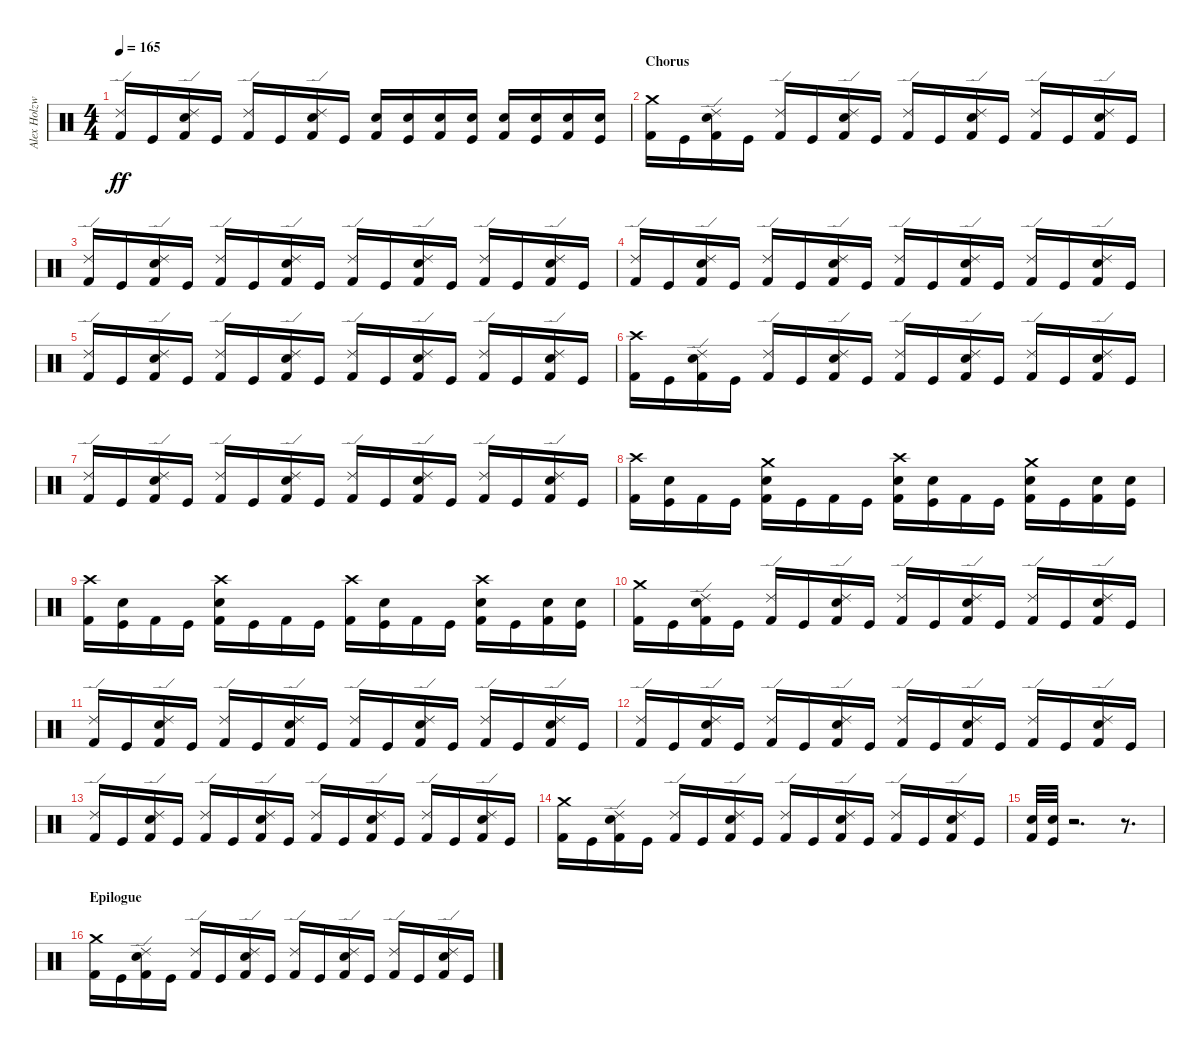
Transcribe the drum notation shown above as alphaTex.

\track ("Alex Holzwarth" "Alex Holzw") {instrument percussion}
\staff {score}
\articulation defaults
\ts (4 4)
\tempo 165
\clef neutral
\ks c
("Ride (edge) 2" "Kick (hit) 2").16{dy ff} "Kick (hit)".16 ("Ride (edge) 2" "Electric Snare (hit)" "Kick (hit) 2").16 "Kick (hit)".16 ("Ride (edge) 2" "Kick (hit) 2").16 "Kick (hit)".16 ("Ride (edge) 2" "Electric Snare (hit)" "Kick (hit) 2").16 "Kick (hit)".16 ("Electric Snare (hit)" "Kick (hit) 2").16 ("Electric Snare (hit)" "Kick (hit)").16 ("Electric Snare (hit)" "Kick (hit) 2").16 ("Electric Snare (hit)" "Kick (hit)").16 ("Electric Snare (hit)" "Kick (hit) 2").16 ("Electric Snare (hit)" "Kick (hit)").16 ("Electric Snare (hit)" "Kick (hit) 2").16 ("Electric Snare (hit)" "Kick (hit)").16 |
\section ("" "Chorus")
("Crash medium (hit)" "Kick (hit) 2").16 "Kick (hit)".16 ("Ride (edge) 2" "Electric Snare (hit)" "Kick (hit) 2").16 "Kick (hit)".16 ("Ride (edge) 2" "Kick (hit) 2").16 "Kick (hit)".16 ("Ride (edge) 2" "Electric Snare (hit)" "Kick (hit) 2").16 "Kick (hit)".16 ("Ride (edge) 2" "Kick (hit) 2").16 "Kick (hit)".16 ("Ride (edge) 2" "Electric Snare (hit)" "Kick (hit) 2").16 "Kick (hit)".16 ("Ride (edge) 2" "Kick (hit) 2").16 "Kick (hit)".16 ("Ride (edge) 2" "Electric Snare (hit)" "Kick (hit) 2").16 "Kick (hit)".16 |
("Ride (edge) 2" "Kick (hit) 2").16 "Kick (hit)".16 ("Ride (edge) 2" "Electric Snare (hit)" "Kick (hit) 2").16 "Kick (hit)".16 ("Ride (edge) 2" "Kick (hit) 2").16 "Kick (hit)".16 ("Ride (edge) 2" "Electric Snare (hit)" "Kick (hit) 2").16 "Kick (hit)".16 ("Ride (edge) 2" "Kick (hit) 2").16 "Kick (hit)".16 ("Ride (edge) 2" "Electric Snare (hit)" "Kick (hit) 2").16 "Kick (hit)".16 ("Ride (edge) 2" "Kick (hit) 2").16 "Kick (hit)".16 ("Ride (edge) 2" "Electric Snare (hit)" "Kick (hit) 2").16 "Kick (hit)".16 |
("Ride (edge) 2" "Kick (hit) 2").16 "Kick (hit)".16 ("Ride (edge) 2" "Electric Snare (hit)" "Kick (hit) 2").16 "Kick (hit)".16 ("Ride (edge) 2" "Kick (hit) 2").16 "Kick (hit)".16 ("Ride (edge) 2" "Electric Snare (hit)" "Kick (hit) 2").16 "Kick (hit)".16 ("Ride (edge) 2" "Kick (hit) 2").16 "Kick (hit)".16 ("Ride (edge) 2" "Electric Snare (hit)" "Kick (hit) 2").16 "Kick (hit)".16 ("Ride (edge) 2" "Kick (hit) 2").16 "Kick (hit)".16 ("Ride (edge) 2" "Electric Snare (hit)" "Kick (hit) 2").16 "Kick (hit)".16 |
("Ride (edge) 2" "Kick (hit) 2").16 "Kick (hit)".16 ("Ride (edge) 2" "Electric Snare (hit)" "Kick (hit) 2").16 "Kick (hit)".16 ("Ride (edge) 2" "Kick (hit) 2").16 "Kick (hit)".16 ("Ride (edge) 2" "Electric Snare (hit)" "Kick (hit) 2").16 "Kick (hit)".16 ("Ride (edge) 2" "Kick (hit) 2").16 "Kick (hit)".16 ("Ride (edge) 2" "Electric Snare (hit)" "Kick (hit) 2").16 "Kick (hit)".16 ("Ride (edge) 2" "Kick (hit) 2").16 "Kick (hit)".16 ("Ride (edge) 2" "Electric Snare (hit)" "Kick (hit) 2").16 "Kick (hit)".16 |
("Crash high (hit)" "Kick (hit) 2").16 "Kick (hit)".16 ("Ride (edge) 2" "Electric Snare (hit)" "Kick (hit) 2").16 "Kick (hit)".16 ("Ride (edge) 2" "Kick (hit) 2").16 "Kick (hit)".16 ("Ride (edge) 2" "Electric Snare (hit)" "Kick (hit) 2").16 "Kick (hit)".16 ("Ride (edge) 2" "Kick (hit) 2").16 "Kick (hit)".16 ("Ride (edge) 2" "Electric Snare (hit)" "Kick (hit) 2").16 "Kick (hit)".16 ("Ride (edge) 2" "Kick (hit) 2").16 "Kick (hit)".16 ("Ride (edge) 2" "Electric Snare (hit)" "Kick (hit) 2").16 "Kick (hit)".16 |
("Ride (edge) 2" "Kick (hit) 2").16 "Kick (hit)".16 ("Ride (edge) 2" "Electric Snare (hit)" "Kick (hit) 2").16 "Kick (hit)".16 ("Ride (edge) 2" "Kick (hit) 2").16 "Kick (hit)".16 ("Ride (edge) 2" "Electric Snare (hit)" "Kick (hit) 2").16 "Kick (hit)".16 ("Ride (edge) 2" "Kick (hit) 2").16 "Kick (hit)".16 ("Ride (edge) 2" "Electric Snare (hit)" "Kick (hit) 2").16 "Kick (hit)".16 ("Ride (edge) 2" "Kick (hit) 2").16 "Kick (hit)".16 ("Ride (edge) 2" "Electric Snare (hit)" "Kick (hit) 2").16 "Kick (hit)".16 |
("Crash high (hit)" "Kick (hit) 2").16 ("Electric Snare (hit)" "Kick (hit)").16 "Kick (hit) 2".16 "Kick (hit)".16 ("Crash medium (hit)" "Electric Snare (hit)" "Kick (hit) 2").16 "Kick (hit)".16 "Kick (hit) 2".16 "Kick (hit)".16 ("Crash high (hit)" "Electric Snare (hit)" "Kick (hit) 2").16 ("Electric Snare (hit)" "Kick (hit)").16 "Kick (hit) 2".16 "Kick (hit)".16 ("Crash medium (hit)" "Electric Snare (hit)" "Kick (hit) 2").16 "Kick (hit)".16 ("Electric Snare (hit)" "Kick (hit) 2").16 ("Electric Snare (hit)" "Kick (hit)").16 |
("Crash high (hit)" "Kick (hit) 2").16 ("Electric Snare (hit)" "Kick (hit)").16 "Kick (hit) 2".16 "Kick (hit)".16 ("Crash high (hit)" "Electric Snare (hit)" "Kick (hit) 2").16 "Kick (hit)".16 "Kick (hit) 2".16 "Kick (hit)".16 ("Crash high (hit)" "Kick (hit) 2").16 ("Electric Snare (hit)" "Kick (hit)").16 "Kick (hit) 2".16 "Kick (hit)".16 ("Crash high (hit)" "Electric Snare (hit)" "Kick (hit) 2").16 "Kick (hit)".16 ("Electric Snare (hit)" "Kick (hit) 2").16 ("Electric Snare (hit)" "Kick (hit)").16 |
("Crash medium (hit)" "Kick (hit) 2").16 "Kick (hit)".16 ("Ride (edge) 2" "Electric Snare (hit)" "Kick (hit) 2").16 "Kick (hit)".16 ("Ride (edge) 2" "Kick (hit) 2").16 "Kick (hit)".16 ("Ride (edge) 2" "Electric Snare (hit)" "Kick (hit) 2").16 "Kick (hit)".16 ("Ride (edge) 2" "Kick (hit) 2").16 "Kick (hit)".16 ("Ride (edge) 2" "Electric Snare (hit)" "Kick (hit) 2").16 "Kick (hit)".16 ("Ride (edge) 2" "Kick (hit) 2").16 "Kick (hit)".16 ("Ride (edge) 2" "Electric Snare (hit)" "Kick (hit) 2").16 "Kick (hit)".16 |
("Ride (edge) 2" "Kick (hit) 2").16 "Kick (hit)".16 ("Ride (edge) 2" "Electric Snare (hit)" "Kick (hit) 2").16 "Kick (hit)".16 ("Ride (edge) 2" "Kick (hit) 2").16 "Kick (hit)".16 ("Ride (edge) 2" "Electric Snare (hit)" "Kick (hit) 2").16 "Kick (hit)".16 ("Ride (edge) 2" "Kick (hit) 2").16 "Kick (hit)".16 ("Ride (edge) 2" "Electric Snare (hit)" "Kick (hit) 2").16 "Kick (hit)".16 ("Ride (edge) 2" "Kick (hit) 2").16 "Kick (hit)".16 ("Ride (edge) 2" "Electric Snare (hit)" "Kick (hit) 2").16 "Kick (hit)".16 |
("Ride (edge) 2" "Kick (hit) 2").16 "Kick (hit)".16 ("Ride (edge) 2" "Electric Snare (hit)" "Kick (hit) 2").16 "Kick (hit)".16 ("Ride (edge) 2" "Kick (hit) 2").16 "Kick (hit)".16 ("Ride (edge) 2" "Electric Snare (hit)" "Kick (hit) 2").16 "Kick (hit)".16 ("Ride (edge) 2" "Kick (hit) 2").16 "Kick (hit)".16 ("Ride (edge) 2" "Electric Snare (hit)" "Kick (hit) 2").16 "Kick (hit)".16 ("Ride (edge) 2" "Kick (hit) 2").16 "Kick (hit)".16 ("Ride (edge) 2" "Electric Snare (hit)" "Kick (hit) 2").16 "Kick (hit)".16 |
("Ride (edge) 2" "Kick (hit) 2").16 "Kick (hit)".16 ("Ride (edge) 2" "Electric Snare (hit)" "Kick (hit) 2").16 "Kick (hit)".16 ("Ride (edge) 2" "Kick (hit) 2").16 "Kick (hit)".16 ("Ride (edge) 2" "Electric Snare (hit)" "Kick (hit) 2").16 "Kick (hit)".16 ("Ride (edge) 2" "Kick (hit) 2").16 "Kick (hit)".16 ("Ride (edge) 2" "Electric Snare (hit)" "Kick (hit) 2").16 "Kick (hit)".16 ("Ride (edge) 2" "Kick (hit) 2").16 "Kick (hit)".16 ("Ride (edge) 2" "Electric Snare (hit)" "Kick (hit) 2").16 "Kick (hit)".16 |
("Crash medium (hit)" "Kick (hit) 2").16 "Kick (hit)".16 ("Ride (edge) 2" "Electric Snare (hit)" "Kick (hit) 2").16 "Kick (hit)".16 ("Ride (edge) 2" "Kick (hit) 2").16 "Kick (hit)".16 ("Ride (edge) 2" "Electric Snare (hit)" "Kick (hit) 2").16 "Kick (hit)".16 ("Ride (edge) 2" "Kick (hit) 2").16 "Kick (hit)".16 ("Ride (edge) 2" "Electric Snare (hit)" "Kick (hit) 2").16 "Kick (hit)".16 ("Ride (edge) 2" "Kick (hit) 2").16 "Kick (hit)".16 ("Ride (edge) 2" "Electric Snare (hit)" "Kick (hit) 2").16 "Kick (hit)".16 |
("Electric Snare (hit)" "Kick (hit) 2").32 ("Electric Snare (hit)" "Kick (hit)").32 r.2{d} r.8{d} |
\section ("" "Epilogue")
("Crash medium (hit)" "Kick (hit) 2").16 "Kick (hit)".16 ("Ride (edge) 2" "Electric Snare (hit)" "Kick (hit) 2").16 "Kick (hit)".16 ("Ride (edge) 2" "Kick (hit) 2").16 "Kick (hit)".16 ("Ride (edge) 2" "Electric Snare (hit)" "Kick (hit) 2").16 "Kick (hit)".16 ("Ride (edge) 2" "Kick (hit) 2").16 "Kick (hit)".16 ("Ride (edge) 2" "Electric Snare (hit)" "Kick (hit) 2").16 "Kick (hit)".16 ("Ride (edge) 2" "Kick (hit) 2").16 "Kick (hit)".16 ("Ride (edge) 2" "Electric Snare (hit)" "Kick (hit) 2").16 "Kick (hit)".16
